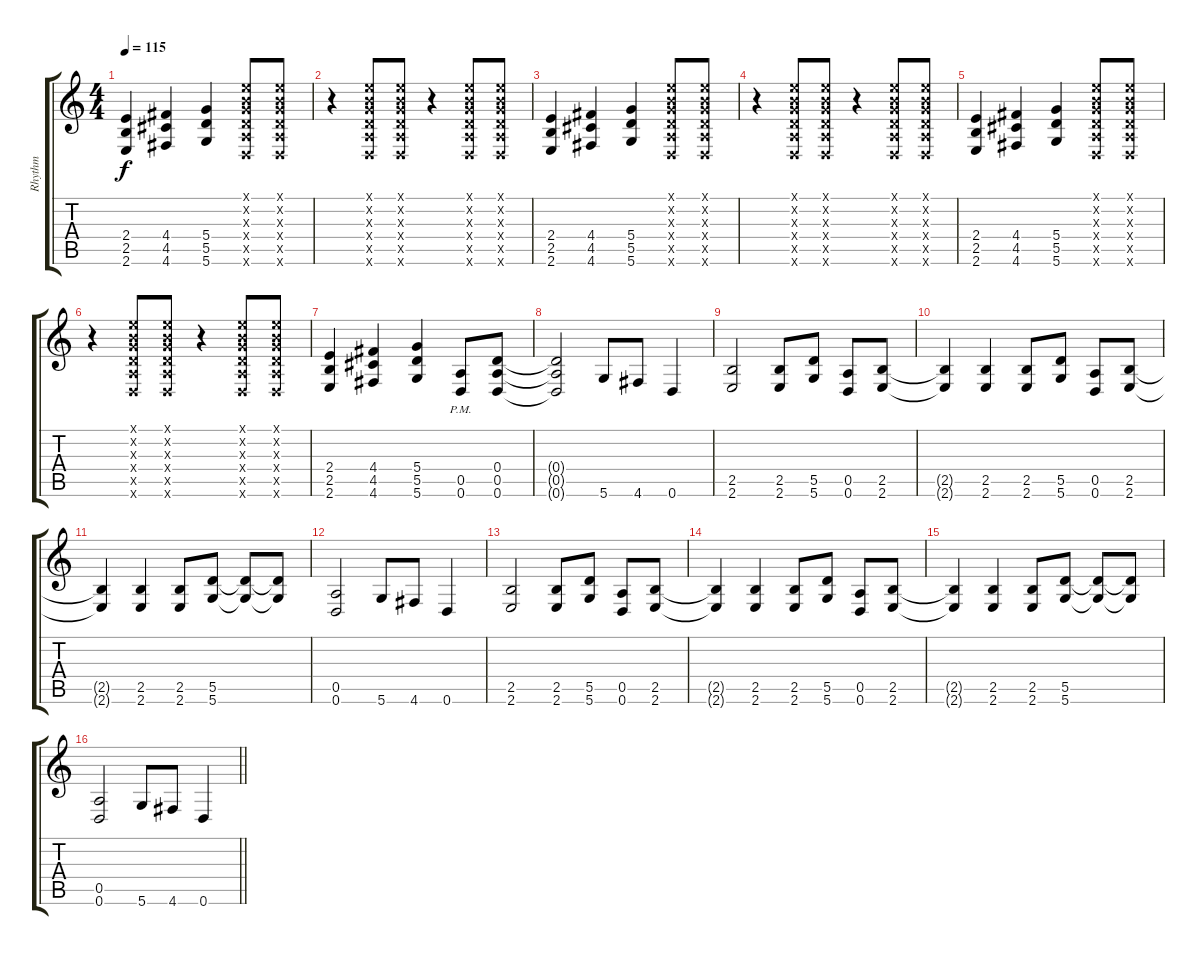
\track ("Rhythm" "Rhythm") {instrument distortionguitar}
\staff {score tabs}
\tuning (E4 B3 G3 D3 A2 D2) {hide}
\ts (4 4)
\tempo 115
\clef g2
\ks c
(2.4 2.5 2.6).4{dy f} (4.4 4.5 4.6).4 (5.4 5.5 5.6).4 (0.1{x} 0.2{x} 0.3{x} 0.4{x} 0.5{x} 0.6{x}).8 (0.1{x} 0.2{x} 0.3{x} 0.4{x} 0.5{x} 0.6{x}).8 |
r.4 (0.1{x} 0.2{x} 0.3{x} 0.4{x} 0.5{x} 0.6{x}).8 (0.1{x} 0.2{x} 0.3{x} 0.4{x} 0.5{x} 0.6{x}).8 r.4 (0.1{x} 0.2{x} 0.3{x} 0.4{x} 0.5{x} 0.6{x}).8 (0.1{x} 0.2{x} 0.3{x} 0.4{x} 0.5{x} 0.6{x}).8 |
(2.4 2.5 2.6).4 (4.4 4.5 4.6).4 (5.4 5.5 5.6).4 (0.1{x} 0.2{x} 0.3{x} 0.4{x} 0.5{x} 0.6{x}).8 (0.1{x} 0.2{x} 0.3{x} 0.4{x} 0.5{x} 0.6{x}).8 |
r.4 (0.1{x} 0.2{x} 0.3{x} 0.4{x} 0.5{x} 0.6{x}).8 (0.1{x} 0.2{x} 0.3{x} 0.4{x} 0.5{x} 0.6{x}).8 r.4 (0.1{x} 0.2{x} 0.3{x} 0.4{x} 0.5{x} 0.6{x}).8 (0.1{x} 0.2{x} 0.3{x} 0.4{x} 0.5{x} 0.6{x}).8 |
(2.4 2.5 2.6).4 (4.4 4.5 4.6).4 (5.4 5.5 5.6).4 (0.1{x} 0.2{x} 0.3{x} 0.4{x} 0.5{x} 0.6{x}).8 (0.1{x} 0.2{x} 0.3{x} 0.4{x} 0.5{x} 0.6{x}).8 |
r.4 (0.1{x} 0.2{x} 0.3{x} 0.4{x} 0.5{x} 0.6{x}).8 (0.1{x} 0.2{x} 0.3{x} 0.4{x} 0.5{x} 0.6{x}).8 r.4 (0.1{x} 0.2{x} 0.3{x} 0.4{x} 0.5{x} 0.6{x}).8 (0.1{x} 0.2{x} 0.3{x} 0.4{x} 0.5{x} 0.6{x}).8 |
(2.4 2.5 2.6).4 (4.4 4.5 4.6).4 (5.4 5.5 5.6).4 (0.5{pm} 0.6{pm}).8 (0.4 0.5 0.6).8 |
(0.4{t} 0.5{t} 0.6{t}).2 5.6.8 4.6.8 0.6.4 |
(2.5 2.6).2 (2.5 2.6).8 (5.5 5.6).8 (0.5 0.6).8 (2.5 2.6).8 |
(2.5{t} 2.6{t}).4 (2.5 2.6).4 (2.5 2.6).8 (5.5 5.6).8 (0.5 0.6).8 (2.5 2.6).8 |
(2.5{t} 2.6{t}).4 (2.5 2.6).4 (2.5 2.6).8 (5.5 5.6).8 (5.5{t} 5.6{t}).8 (5.5{t} 5.6{t}).8 |
(0.5 0.6).2 5.6.8 4.6.8 0.6.4 |
(2.5 2.6).2 (2.5 2.6).8 (5.5 5.6).8 (0.5 0.6).8 (2.5 2.6).8 |
(2.5{t} 2.6{t}).4 (2.5 2.6).4 (2.5 2.6).8 (5.5 5.6).8 (0.5 0.6).8 (2.5 2.6).8 |
(2.5{t} 2.6{t}).4 (2.5 2.6).4 (2.5 2.6).8 (5.5 5.6).8 (5.5{t} 5.6{t}).8 (5.5{t} 5.6{t}).8 |
\barLineRight lightlight
(0.5 0.6).2 5.6.8 4.6.8 0.6.4
